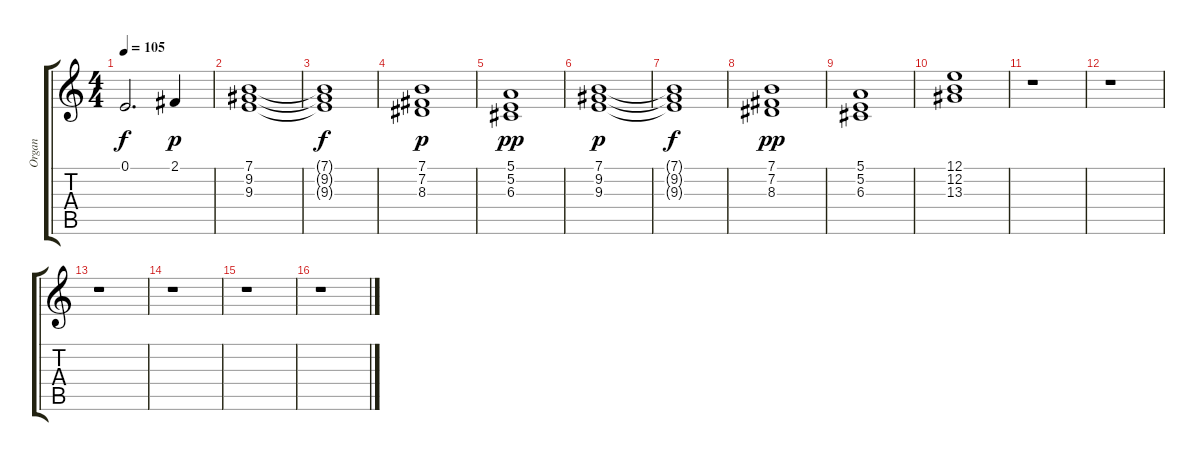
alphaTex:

\track ("Organ" "Organ") {instrument churchorgan}
\staff {score tabs}
\tuning (E4 B3 G3 D3 A2 E2) {hide}
\ts (4 4)
\tempo 105
\clef g2
\ks c
0.1{t}.2{d dy f} 2.1.4{dy p} |
(7.1 9.2 9.3).1 |
(7.1{t} 9.2{t} 9.3{t}).1{dy f} |
(7.1 7.2 8.3).1{dy p} |
(5.1 5.2 6.3).1{dy pp} |
(7.1 9.2 9.3).1{dy p} |
(7.1{t} 9.2{t} 9.3{t}).1{dy f} |
(7.1 7.2 8.3).1{dy pp} |
(5.1 5.2 6.3).1 |
(12.1 12.2 13.3).1 |
r.1 |
r.1 |
r.1 |
r.1 |
r.1 |
r.1
